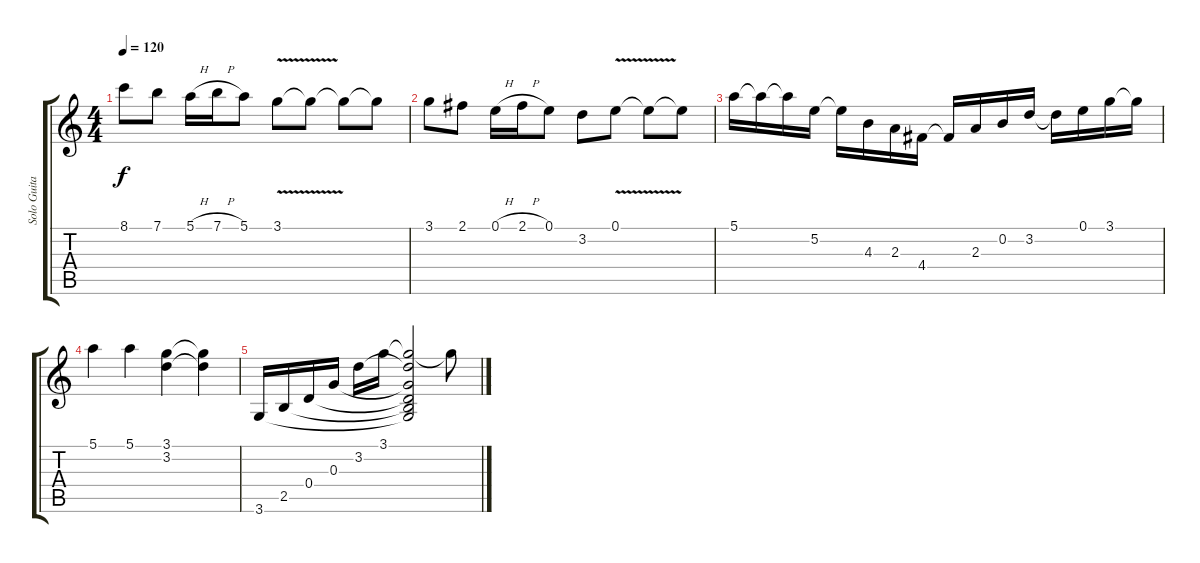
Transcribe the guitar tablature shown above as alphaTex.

\track ("Solo Guitar" "Solo Guita") {instrument acousticguitarsteel}
\staff {score tabs}
\tuning (E4 B3 G3 D3 A2 E2) {hide}
\ts (4 4)
\tempo 120
\clef g2
\ks c
8.1.8{dy f} 7.1.8 5.1{h}.16 7.1{h}.16 5.1.8 3.1{v}.8 3.1{t}.8 3.1{t}.8 3.1{t}.8 |
3.1.8 2.1.8 0.1{h}.16 2.1{h}.16 0.1.8 3.2.8 0.1{v}.8 0.1{t}.8 0.1{t}.8 |
5.1.16 5.1{t}.16 5.1{t}.16 5.2.16 5.2{t}.16 4.3.16 2.3.16 4.4.16 4.4{t}.16 2.3.16 0.2.16 3.2.16 3.2{t}.16 0.1.16 3.1.16 3.1{t}.16 |
5.1.4 5.1.4 (3.1 3.2).4 (3.1{t} 3.2{t}).4 |
3.6.16 2.5.16 0.4.16 0.3.16 3.2.16 3.1.16 (3.1{t} 3.2{t} 0.3{t} 0.4{t} 2.5{t} 3.6{t}).2 3.1{t}.8
